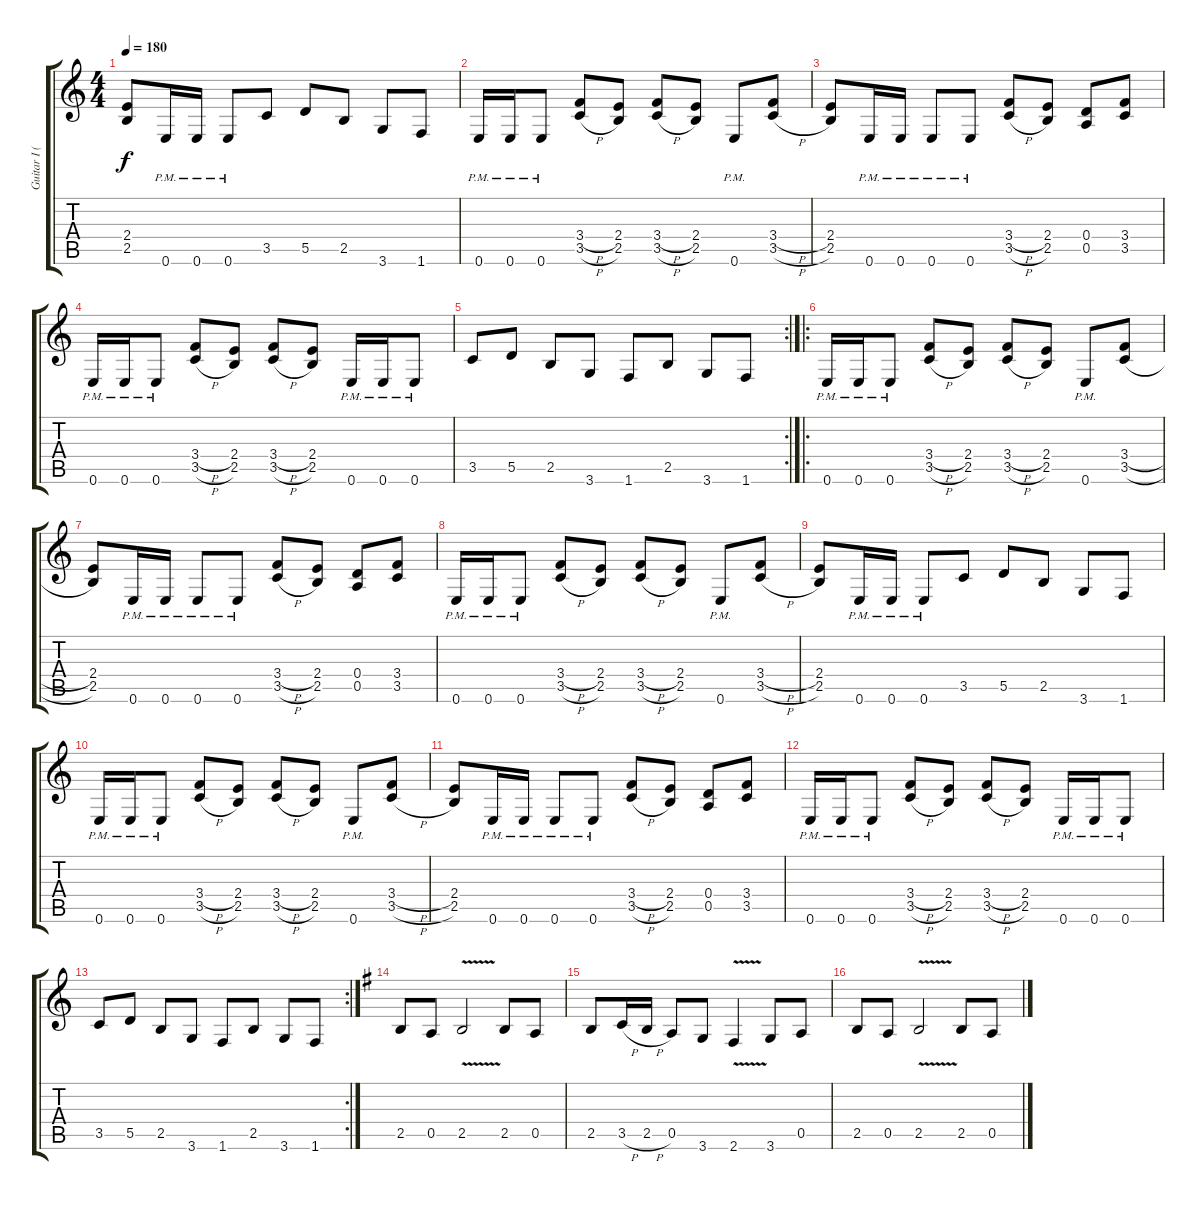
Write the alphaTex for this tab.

\track ("Guitar I (Standard Tuning)" "Guitar I (") {instrument distortionguitar}
\staff {score tabs}
\tuning (E4 B3 G3 D3 A2 E2) {hide}
\ts (4 4)
\tempo 180
\clef g2
\ks c
(2.4 2.5).8{dy f} 0.6{pm}.16 0.6{pm}.16 0.6{pm}.8 3.5.8 5.5.8 2.5.8 3.6.8 1.6.8 |
0.6{pm}.16 0.6{pm}.16 0.6{pm}.8 (3.4{h} 3.5{h}).8 (2.4 2.5).8 (3.4{h} 3.5{h}).8 (2.4 2.5).8 0.6{pm}.8 (3.4{h} 3.5{h}).8 |
(2.4 2.5).8 0.6{pm}.16 0.6{pm}.16 0.6{pm}.8 0.6{pm}.8 (3.4{h} 3.5{h}).8 (2.4 2.5).8 (0.4 0.5).8 (3.4 3.5).8 |
0.6{pm}.16 0.6{pm}.16 0.6{pm}.8 (3.4{h} 3.5{h}).8 (2.4 2.5).8 (3.4{h} 3.5{h}).8 (2.4 2.5).8 0.6{pm}.16 0.6{pm}.16 0.6{pm}.8 |
\rc 2
3.5.8 5.5.8 2.5.8 3.6.8 1.6.8 2.5.8 3.6.8 1.6.8 |
\ro
0.6{pm}.16 0.6{pm}.16 0.6{pm}.8 (3.4{h} 3.5{h}).8 (2.4 2.5).8 (3.4{h} 3.5{h}).8 (2.4 2.5).8 0.6{pm}.8 (3.4{h} 3.5{h}).8 |
(2.4 2.5).8 0.6{pm}.16 0.6{pm}.16 0.6{pm}.8 0.6{pm}.8 (3.4{h} 3.5{h}).8 (2.4 2.5).8 (0.4 0.5).8 (3.4 3.5).8 |
0.6{pm}.16 0.6{pm}.16 0.6{pm}.8 (3.4{h} 3.5{h}).8 (2.4 2.5).8 (3.4{h} 3.5{h}).8 (2.4 2.5).8 0.6{pm}.8 (3.4{h} 3.5{h}).8 |
(2.4 2.5).8 0.6{pm}.16 0.6{pm}.16 0.6{pm}.8 3.5.8 5.5.8 2.5.8 3.6.8 1.6.8 |
0.6{pm}.16 0.6{pm}.16 0.6{pm}.8 (3.4{h} 3.5{h}).8 (2.4 2.5).8 (3.4{h} 3.5{h}).8 (2.4 2.5).8 0.6{pm}.8 (3.4{h} 3.5{h}).8 |
(2.4 2.5).8 0.6{pm}.16 0.6{pm}.16 0.6{pm}.8 0.6{pm}.8 (3.4{h} 3.5{h}).8 (2.4 2.5).8 (0.4 0.5).8 (3.4 3.5).8 |
0.6{pm}.16 0.6{pm}.16 0.6{pm}.8 (3.4{h} 3.5{h}).8 (2.4 2.5).8 (3.4{h} 3.5{h}).8 (2.4 2.5).8 0.6{pm}.16 0.6{pm}.16 0.6{pm}.8 |
\rc 2
3.5.8 5.5.8 2.5.8 3.6.8 1.6.8 2.5.8 3.6.8 1.6.8 |
\ks g
2.5.8 0.5.8 2.5{v}.2 2.5.8 0.5.8 |
2.5.8 3.5{h}.16 2.5{h}.16 0.5.8 3.6.8 2.6{v}.4 3.6.8 0.5.8 |
2.5.8 0.5.8 2.5{v}.2 2.5.8 0.5.8
